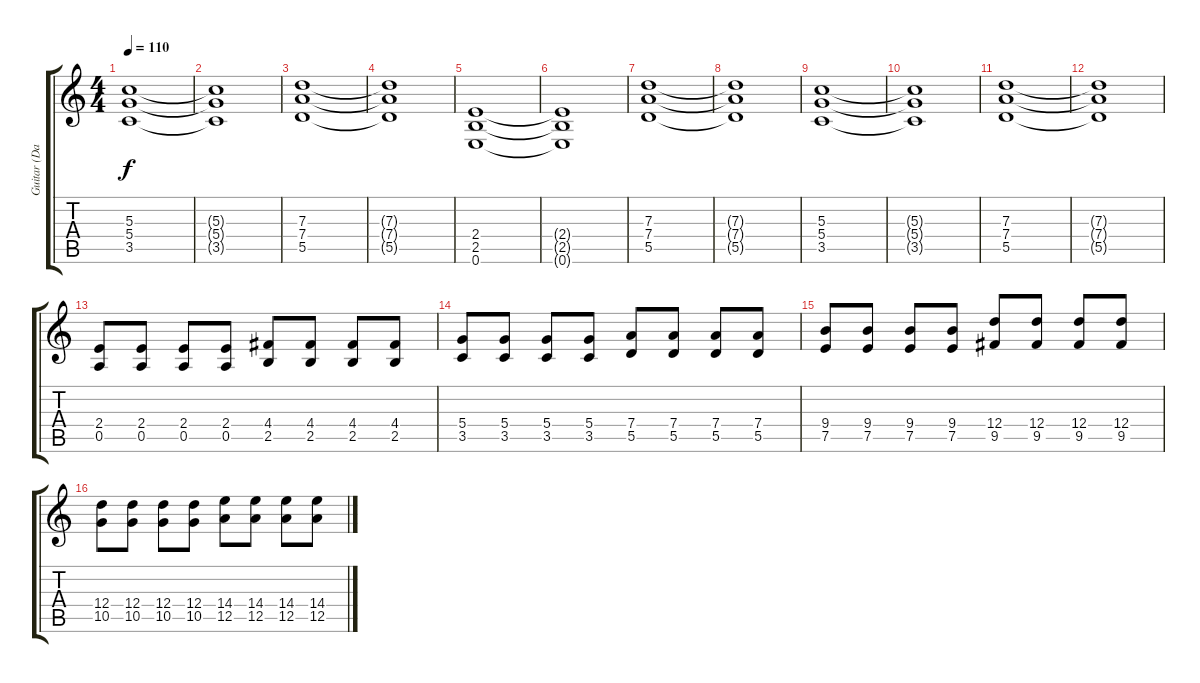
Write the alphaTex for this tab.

\track ("Guitar (Dave)" "Guitar (Da") {instrument distortionguitar}
\staff {score tabs}
\tuning (E4 B3 G3 D3 A2 E2) {hide}
\ts (4 4)
\tempo 110
\clef g2
\ks c
(5.3 5.4 3.5).1{dy f} |
(5.3{t} 5.4{t} 3.5{t}).1 |
(7.3 7.4 5.5).1 |
(7.3{t} 7.4{t} 5.5{t}).1 |
(2.4 2.5 0.6).1 |
(2.4{t} 2.5{t} 0.6{t}).1 |
(7.3 7.4 5.5).1 |
(7.3{t} 7.4{t} 5.5{t}).1 |
(5.3 5.4 3.5).1 |
(5.3{t} 5.4{t} 3.5{t}).1 |
(7.3 7.4 5.5).1 |
(7.3{t} 7.4{t} 5.5{t}).1 |
(2.4 0.5).8 (2.4 0.5).8 (2.4 0.5).8 (2.4 0.5).8 (4.4 2.5).8 (4.4 2.5).8 (4.4 2.5).8 (4.4 2.5).8 |
(5.4 3.5).8 (5.4 3.5).8 (5.4 3.5).8 (5.4 3.5).8 (7.4 5.5).8 (7.4 5.5).8 (7.4 5.5).8 (7.4 5.5).8 |
(9.4 7.5).8 (9.4 7.5).8 (9.4 7.5).8 (9.4 7.5).8 (12.4 9.5).8 (12.4 9.5).8 (12.4 9.5).8 (12.4 9.5).8 |
(12.4 10.5).8 (12.4 10.5).8 (12.4 10.5).8 (12.4 10.5).8 (14.4 12.5).8 (14.4 12.5).8 (14.4 12.5).8 (14.4 12.5).8
